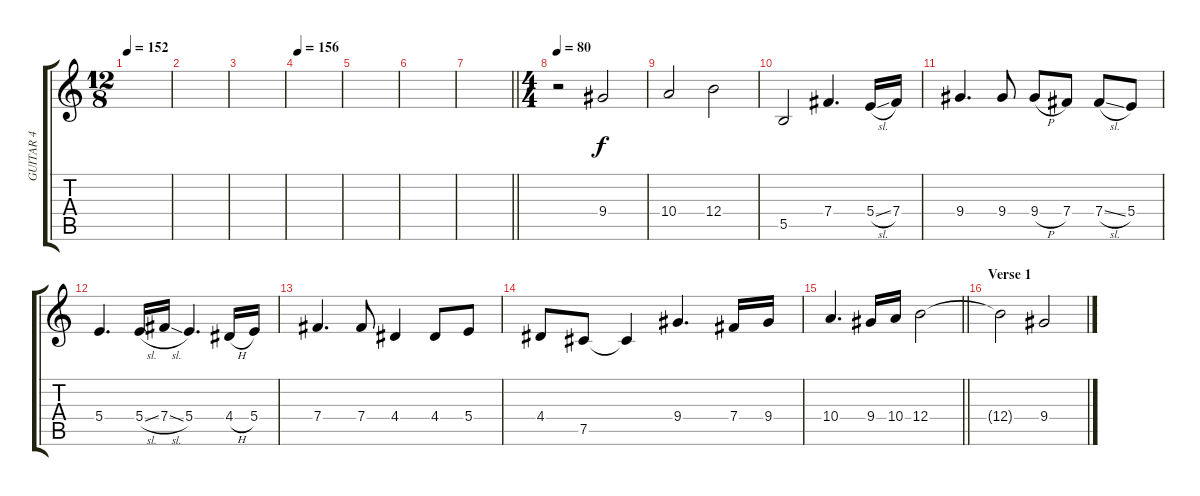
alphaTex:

\track ("GUITAR 4" "GUITAR 4") {instrument overdrivenguitar}
\staff {score tabs}
\tuning (Db4 Ab3 E3 B2 Gb2 Db2) {hide}
\ts (12 8)
\tempo 152
\clef g2
\ks c
|
|
|
\tempo 156
|
|
|
\barLineRight lightlight
|
\ts (4 4)
\tempo 80
r.2 9.4.2 |
10.4.2 12.4.2 |
5.5.2 7.4.4{d} 5.4{sl}.16 7.4.16 |
9.4.4{d} 9.4.8 9.4{h}.8 7.4.8 7.4{sl}.8 5.4.8 |
5.4.4{d} 5.4{sl}.16 7.4{sl}.16 5.4.4{d} 4.4{h}.16 5.4.16 |
7.4.4{d} 7.4.8 4.4.4 4.4.8 5.4.8 |
4.4.8 7.5.8 7.5{t}.4 9.4.4{d} 7.4.16 9.4.16 |
\barLineRight lightlight
10.4.4{d} 9.4.16 10.4.16 12.4.2 |
\section ("" "Verse 1")
12.4{t}.2 9.4.2
